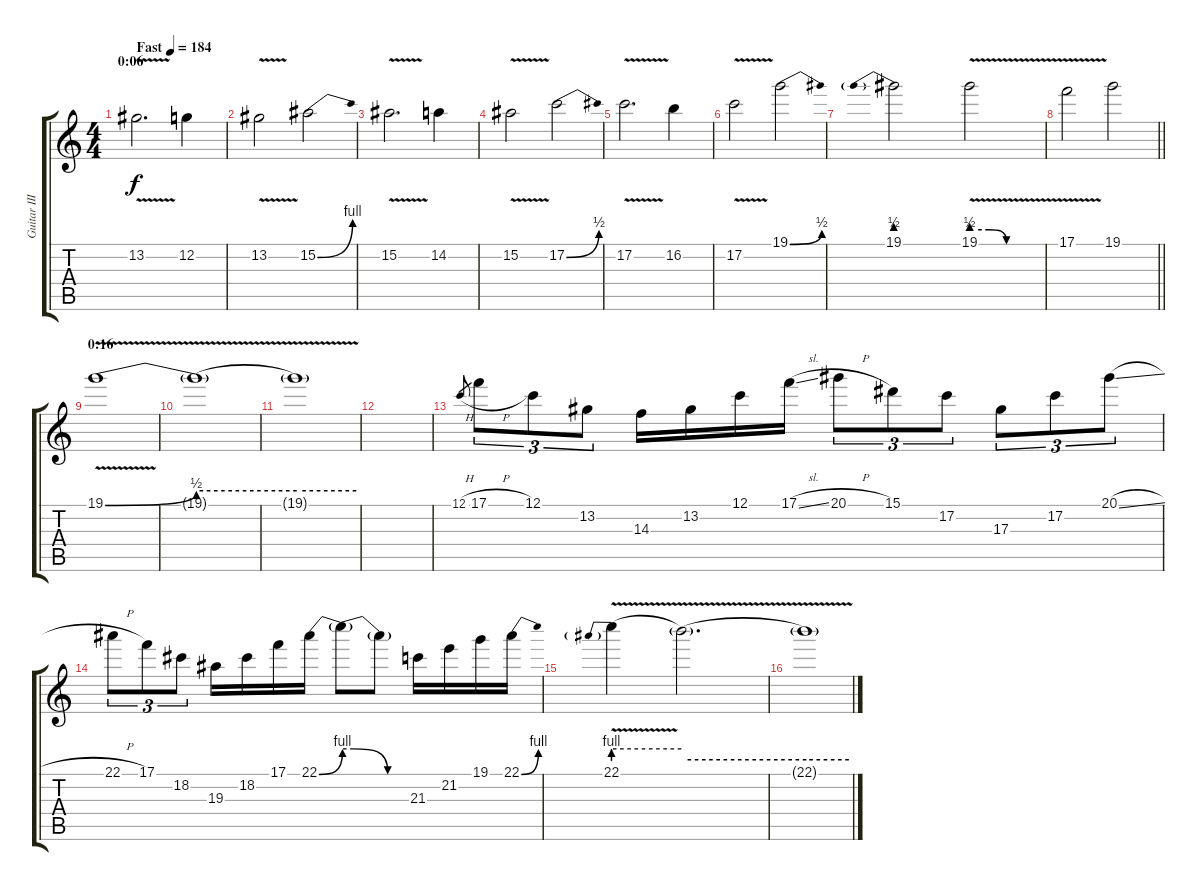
\track ("Guitar III" "Guitar III") {instrument distortionguitar}
\staff {score tabs}
\tuning (C4 G3 Eb3 Bb2 F2 C2) {hide}
\ts (4 4)
\section ("" "0:06")
\tempo (184 "Fast")
\clef g2
\ks aminor
13.2{v}.2{d dy f instrument distortionguitar} 12.2.4 |
13.2{v}.2 15.2{be (bend 0 0 60 4)}.2 |
15.2{v}.2{d} 14.2.4 |
15.2{v}.2 17.2{be (bend 0 0 60 2)}.2 |
17.2{v}.2{d} 16.2.4 |
17.2{v}.2 19.1{be (bend 0 0 60 2)}.2 |
19.1{be (prebend 0 2 60 2)}.2 19.1{be (custom 0 2 15 2 30 0 60 0) v}.2 |
\barLineRight lightlight
17.1{v}.2 19.1.2 |
\section ("" "0:16")
19.1{be (bend 0 0 60 2) v}.1 |
19.1{be (hold 0 2 60 2) v t}.1 |
19.1{be (hold 0 2 60 2) v t}.1{volume 0} |
|
12.1{h}.8{gr} 17.1{h}.8{tu (3 2) volume 13} 12.1.8{tu (3 2)} 13.2.8{tu (3 2)} 14.3.16 13.2.16 12.1.16 17.1{sl}.16 20.1{h}.8{tu (3 2)} 15.1.8{tu (3 2)} 17.2.8{tu (3 2)} 17.3.8{tu (3 2)} 17.2.8{tu (3 2)} 20.1{sl}.8{tu (3 2)} |
22.1{h}.8{tu (3 2)} 17.1.8{tu (3 2)} 18.2.8{tu (3 2)} 19.3.16 18.2.16 17.1.16 22.1{be (bend 0 0 60 4)}.16 22.1{be (custom 0 4 10 4 40 0 60 0) t}.8 22.1{t}.8 21.3.16 21.2.16 19.1.16 22.1{be (bend 0 0 60 4)}.16 |
22.1{be (prebend 0 4 60 4) v}.4 22.1{be (hold 0 2 60 2) v t}.2{d} |
22.1{be (hold 0 2 60 2) v t}.1{volume 0}
